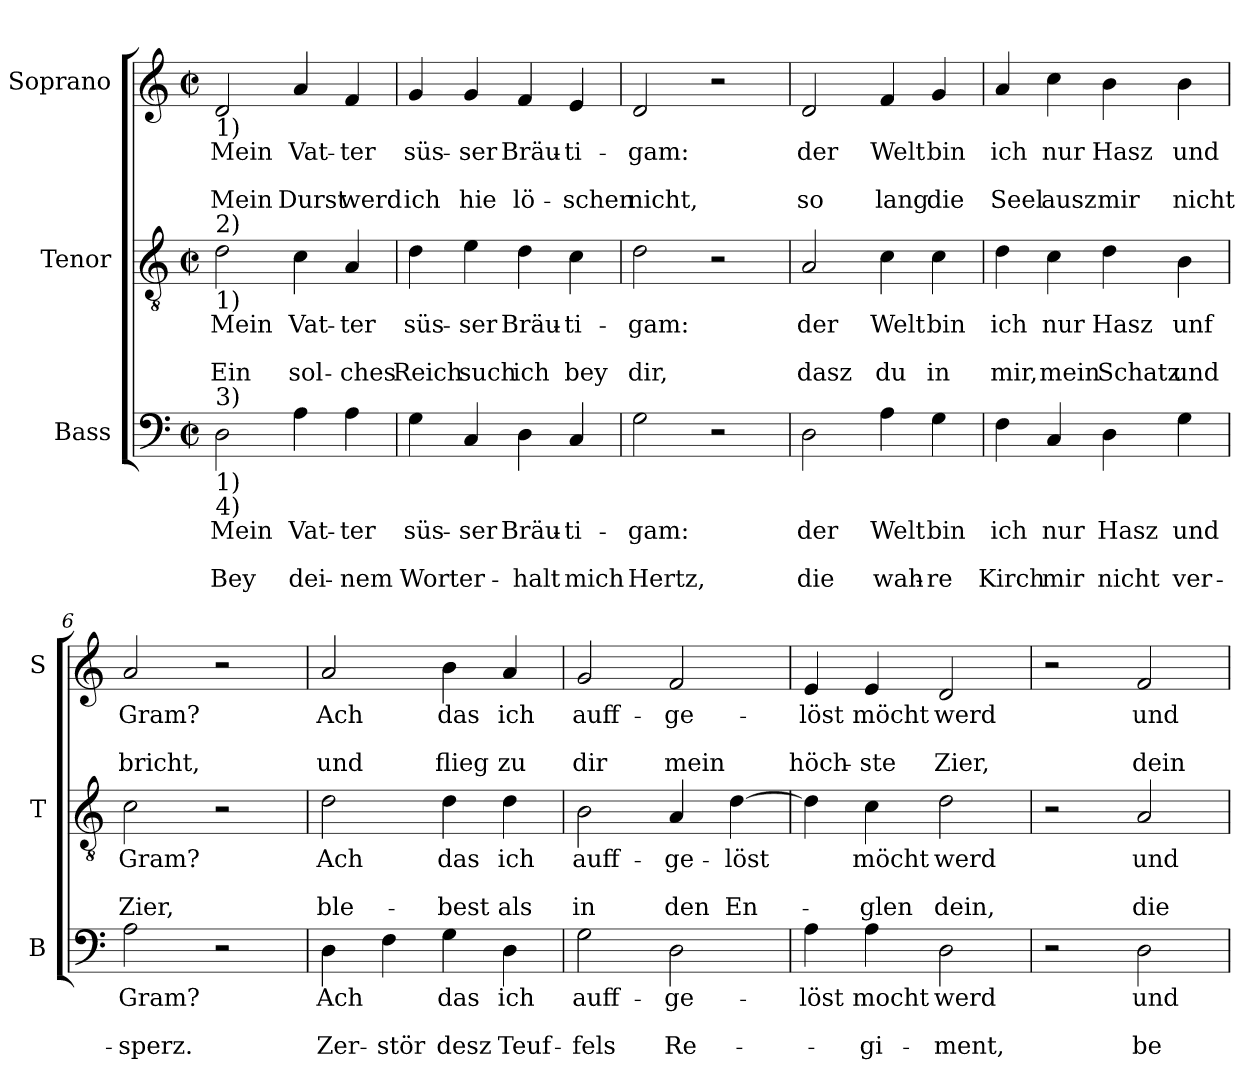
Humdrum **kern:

**kern	**text	**text	**text	**kern	**text	**text	**text	**kern	**text	**text	**text
*part3	*part3	*part3	*part3	*part2	*part2	*part2	*part2	*part1	*part1	*part1	*part1
*staff3	*staff3	*staff3	*staff3	*staff2	*staff2	*staff2	*staff2	*staff1	*staff1	*staff1	*staff1
*I"Bass	*	*	*	*I"Tenor	*	*	*	*I"Soprano	*	*	*
*I'B	*	*	*	*I'T	*	*	*	*I'S	*	*	*
*clefF4	*	*	*	*clefGv2	*	*	*	*clefG2	*	*	*
*k[]	*	*	*	*k[]	*	*	*	*k[]	*	*	*
*C:	*	*	*	*C:	*	*	*	*C:	*	*	*
*M2/2	*	*	*	*M2/2	*	*	*	*M2/2	*	*	*
*met(c|)	*	*	*	*met(c|)	*	*	*	*met(c|)	*	*	*
=1	=1	=1	=1	=1	=1	=1	=1	=1	=1	=1	=1
!	!	!	!	!	!	!	!	!LO:TX:b:t=1)	!	!	!
!	!	!	!	!LO:TX:a:t=2)	!	!	!	!	!	!	!
!	!	!	!	!LO:TX:b:t=1)	!	!	!	!	!	!	!
!LO:TX:a:t=3)	!	!	!	!	!	!	!	!	!	!	!
!LO:TX:b:t=1)	!	!	!	!	!	!	!	!	!	!	!
!LO:TX:b:t=4)	!	!	!	!	!	!	!	!	!	!	!
!	!LO:LY:b	!	!LO:LY:b	!	!LO:LY:b	!	!LO:LY:b	!	!LO:LY:b	!	!LO:LY:b
2D\	Mein	.	Bey	2d\	Mein	.	Ein	2d/	Mein	.	Mein
!	!LO:LY:b	!	!LO:LY:b	!	!LO:LY:b	!	!LO:LY:b	!	!LO:LY:b	!	!LO:LY:b
4A\	Vat-	.	dei-	4c\	Vat-	.	sol-	4a/	Vat-	.	Durst
!	!LO:LY:b	!	!LO:LY:b	!	!LO:LY:b	!	!LO:LY:b	!	!LO:LY:b	!	!LO:LY:b
4A\	-ter	.	-nem	4A/	-ter	.	-ches	4f/	-ter	.	werd
=2	=2	=2	=2	=2	=2	=2	=2	=2	=2	=2	=2
!	!LO:LY:b	!	!LO:LY:b	!	!LO:LY:b	!	!LO:LY:b	!	!LO:LY:b	!	!LO:LY:b
4G\	süs-	.	Wort	4d\	süs-	.	Reich	4g/	süs-	.	ich
!	!LO:LY:b	!	!LO:LY:b	!	!LO:LY:b	!	!LO:LY:b	!	!LO:LY:b	!	!LO:LY:b
4C/	-ser	.	er-	4e\	-ser	.	such	4g/	-ser	.	hie
!	!LO:LY:b	!	!LO:LY:b	!	!LO:LY:b	!	!LO:LY:b	!	!LO:LY:b	!	!LO:LY:b
4D\	Bräu-	.	-halt	4d\	Bräu-	.	ich	4f/	Bräu-	.	lö-
!	!LO:LY:b	!	!LO:LY:b	!	!LO:LY:b	!	!LO:LY:b	!	!LO:LY:b	!	!LO:LY:b
4C/	-ti-	.	mich	4c\	-ti-	.	bey	4e/	-ti-	.	-schen
=3	=3	=3	=3	=3	=3	=3	=3	=3	=3	=3	=3
!	!LO:LY:b	!	!LO:LY:b	!	!LO:LY:b	!	!LO:LY:b	!	!LO:LY:b	!	!LO:LY:b
2G\	-gam:	.	Hertz,	2d\	-gam:	.	dir,	2d/	-gam:	.	nicht,
2r	.	.	.	2r	.	.	.	2r	.	.	.
=4	=4	=4	=4	=4	=4	=4	=4	=4	=4	=4	=4
!	!LO:LY:b	!	!LO:LY:b	!	!LO:LY:b	!	!LO:LY:b	!	!LO:LY:b	!	!LO:LY:b
2D\	der	.	die	2A/	der	.	dasz	2d/	der	.	so
!	!LO:LY:b	!	!LO:LY:b	!	!LO:LY:b	!	!LO:LY:b	!	!LO:LY:b	!	!LO:LY:b
4A\	Welt	.	wah-	4c\	Welt	.	du	4f/	Welt	.	lang
!	!LO:LY:b	!	!LO:LY:b	!	!LO:LY:b	!	!LO:LY:b	!	!LO:LY:b	!	!LO:LY:b
4G\	bin	.	-re	4c\	bin	.	in	4g/	bin	.	die
=5	=5	=5	=5	=5	=5	=5	=5	=5	=5	=5	=5
!	!LO:LY:b	!	!LO:LY:b	!	!LO:LY:b	!	!LO:LY:b	!	!LO:LY:b	!	!LO:LY:b
4F\	ich	.	Kirch	4d\	ich	.	mir,	4a/	ich	.	Seel
!	!LO:LY:b	!	!LO:LY:b	!	!LO:LY:b	!	!LO:LY:b	!	!LO:LY:b	!	!LO:LY:b
4C/	nur	.	mir	4c\	nur	.	mein	4cc\	nur	.	ausz
!	!LO:LY:b	!	!LO:LY:b	!	!LO:LY:b	!	!LO:LY:b	!	!LO:LY:b	!	!LO:LY:b
4D\	Hasz	.	nicht	4d\	Hasz	.	Schatz	4b\	Hasz	.	mir
!	!LO:LY:b	!	!LO:LY:b	!	!LO:LY:b	!	!LO:LY:b	!	!LO:LY:b	!	!LO:LY:b
4G\	und	.	ver-	4B\	unf	.	und	4b\	und	.	nicht
!!LO:LB:g=z
=6	=6	=6	=6	=6	=6	=6	=6	=6	=6	=6	=6
!	!LO:LY:b	!	!LO:LY:b	!	!LO:LY:b	!	!LO:LY:b	!	!LO:LY:b	!	!LO:LY:b
2A\	Gram?	.	-sperz.	2c\	Gram?	.	Zier,	2a/	Gram?	.	bricht,
2r	.	.	.	2r	.	.	.	2r	.	.	.
=7	=7	=7	=7	=7	=7	=7	=7	=7	=7	=7	=7
!	!LO:LY:b	!	!LO:LY:b	!	!LO:LY:b	!	!LO:LY:b	!	!LO:LY:b	!	!LO:LY:b
4D\	Ach	.	Zer-	2d\	Ach	.	ble-	2a/	Ach	.	und
!	!	!	!LO:LY:b	!	!	!	!	!	!	!	!
4F\	.	.	-stör	.	.	.	.	.	.	.	.
!	!LO:LY:b	!	!LO:LY:b	!	!LO:LY:b	!	!LO:LY:b	!	!LO:LY:b	!	!LO:LY:b
4G\	das	.	desz	4d\	das	.	-best	4b\	das	.	flieg
!	!LO:LY:b	!	!LO:LY:b	!	!LO:LY:b	!	!LO:LY:b	!	!LO:LY:b	!	!LO:LY:b
4D\	ich	.	Teuf-	4d\	ich	.	als	4a/	ich	.	zu
=8	=8	=8	=8	=8	=8	=8	=8	=8	=8	=8	=8
!	!LO:LY:b	!	!LO:LY:b	!	!LO:LY:b	!	!LO:LY:b	!	!LO:LY:b	!	!LO:LY:b
2G\	auff-	.	-fels	2B\	auff-	.	in	2g/	auff-	.	dir
!	!LO:LY:b	!	!LO:LY:b	!	!LO:LY:b	!	!LO:LY:b	!	!LO:LY:b	!	!LO:LY:b
2D\	-ge-	.	Re-	4A/	-ge-	.	den	2f/	-ge-	.	mein
!	!	!	!	!	!LO:LY:b	!	!LO:LY:b	!	!	!	!
.	.	.	.	[4d\	-löst	.	En-	.	.	.	.
=9	=9	=9	=9	=9	=9	=9	=9	=9	=9	=9	=9
!	!LO:LY:b	!	!	!	!	!	!	!	!LO:LY:b	!	!LO:LY:b
4A\	-löst	.	.	4d\]	.	.	.	4e/	-löst	.	höch-
!	!LO:LY:b	!	!LO:LY:b	!	!LO:LY:b	!	!LO:LY:b	!	!LO:LY:b	!	!LO:LY:b
4A\	mocht	.	-gi-	4c\	möcht	.	-glen	4e/	möcht	.	-ste
!	!LO:LY:b	!	!LO:LY:b	!	!LO:LY:b	!	!LO:LY:b	!	!LO:LY:b	!	!LO:LY:b
2D\	werd	.	-ment,	2d\	werd	.	dein,	2d/	werd	.	Zier,
=10	=10	=10	=10	=10	=10	=10	=10	=10	=10	=10	=10
2r	.	.	.	2r	.	.	.	2r	.	.	.
!	!LO:LY:b	!	!LO:LY:b	!	!LO:LY:b	!	!LO:LY:b	!	!LO:LY:b	!	!LO:LY:b
2D\	und	.	be-	2A/	und	.	die	2f/	und	.	dein
=	=	=	=	=	=	=	=	=	=	=	=
*-	*-	*-	*-	*-	*-	*-	*-	*-	*-	*-	*-
